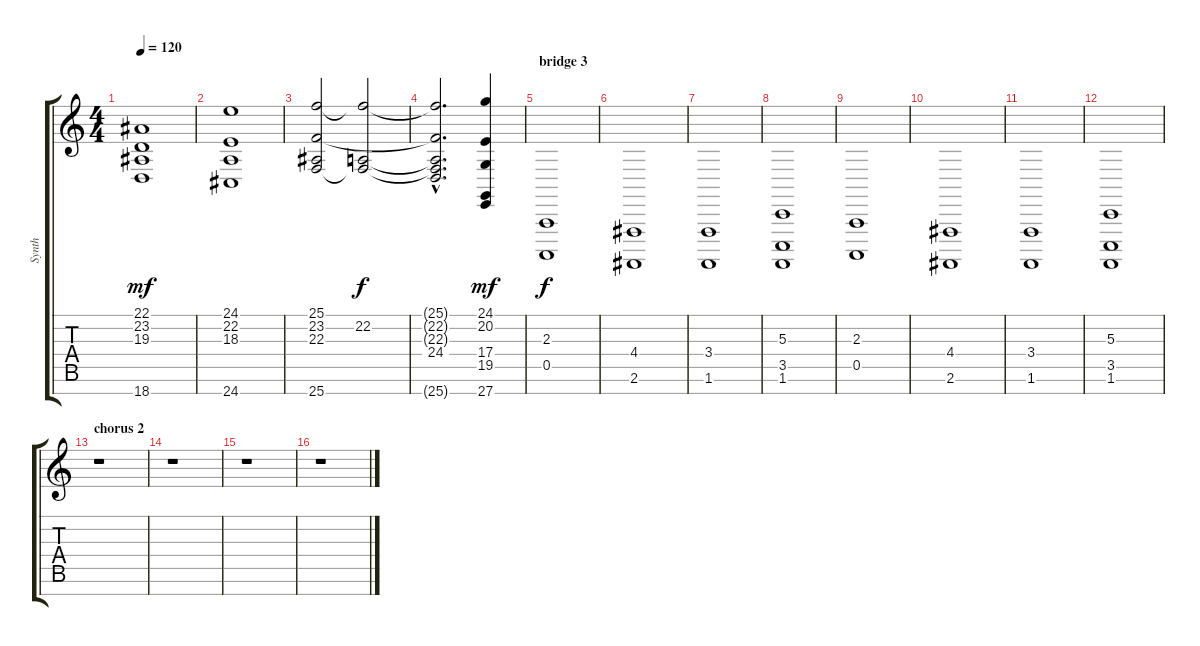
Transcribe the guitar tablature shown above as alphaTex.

\track ("Synth" "Synth") {instrument lead2sawtooth}
\staff {score tabs}
\tuning (E2 B1 G1 D1 A0 E0 E3) {hide}
\ts (4 4)
\tempo 120
\clef g2
\ks c
(22.1 23.2 19.3 18.7).1{dy mf} |
(24.1 22.2 18.3 24.7).1 |
(25.1 23.2 22.3 25.7).2 (22.2 22.3{t} 25.7{t}).2{dy f} |
(25.1{hac t} 22.2{hac t} 22.3{hac t} 24.4{hac} 25.7{hac t}).2{d} (24.1 20.2 17.4 19.5 27.7).4{dy mf} |
\section ("" "bridge 3")
(2.3 0.5).1{dy f volume 16 instrument lead2sawtooth} |
(4.4 2.6).1 |
(3.4 1.6).1 |
(5.3 3.5 1.6).1 |
(2.3 0.5).1 |
(4.4 2.6).1 |
(3.4 1.6).1 |
(5.3 3.5 1.6).1 |
\section ("" "chorus 2")
r.1 |
r.1 |
r.1 |
r.1
